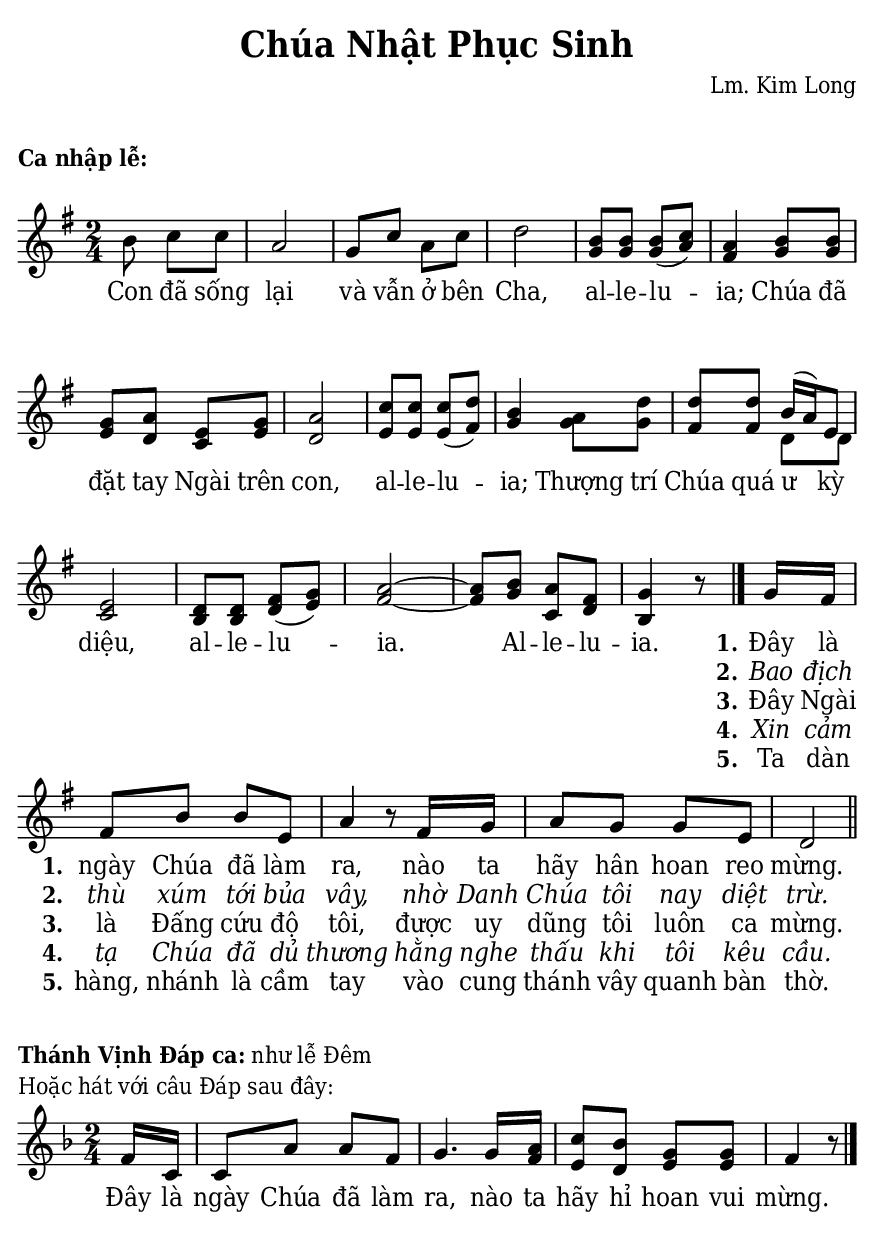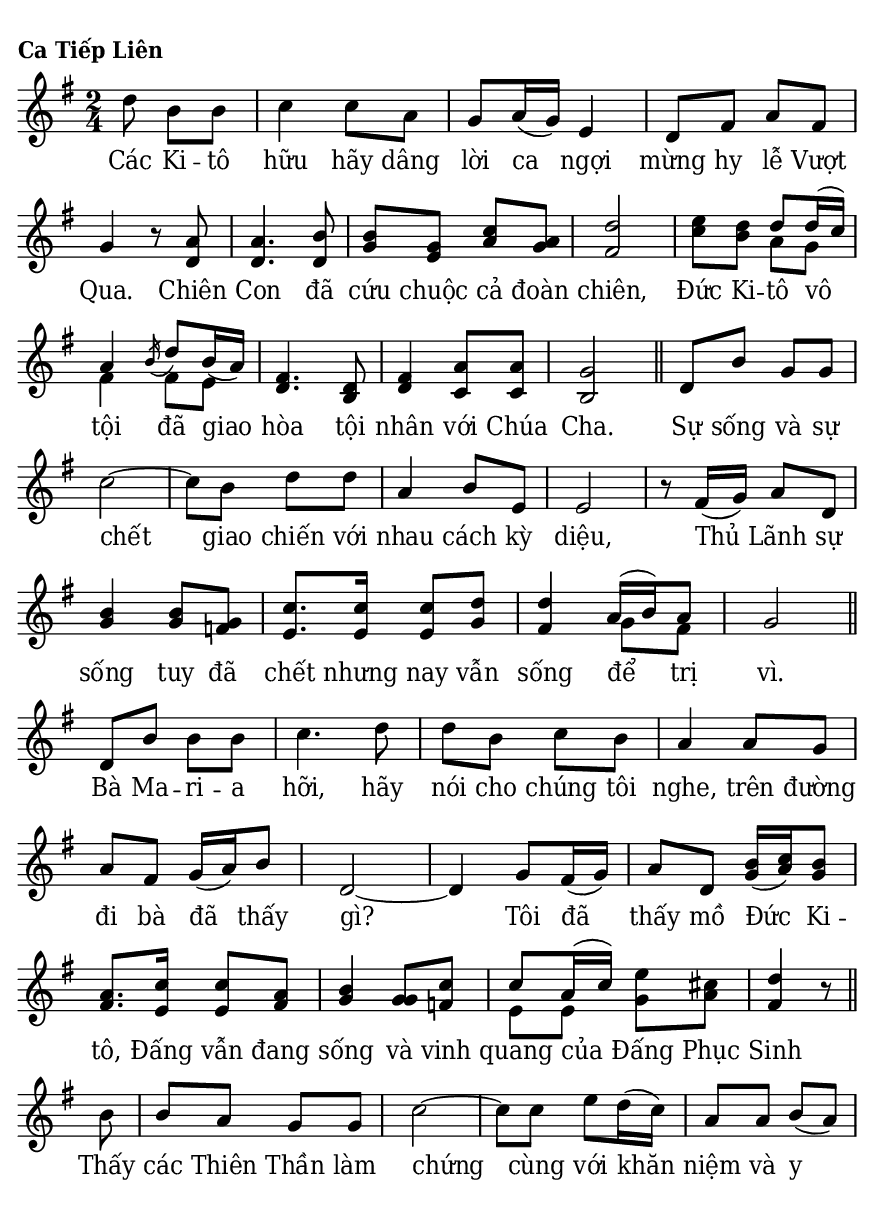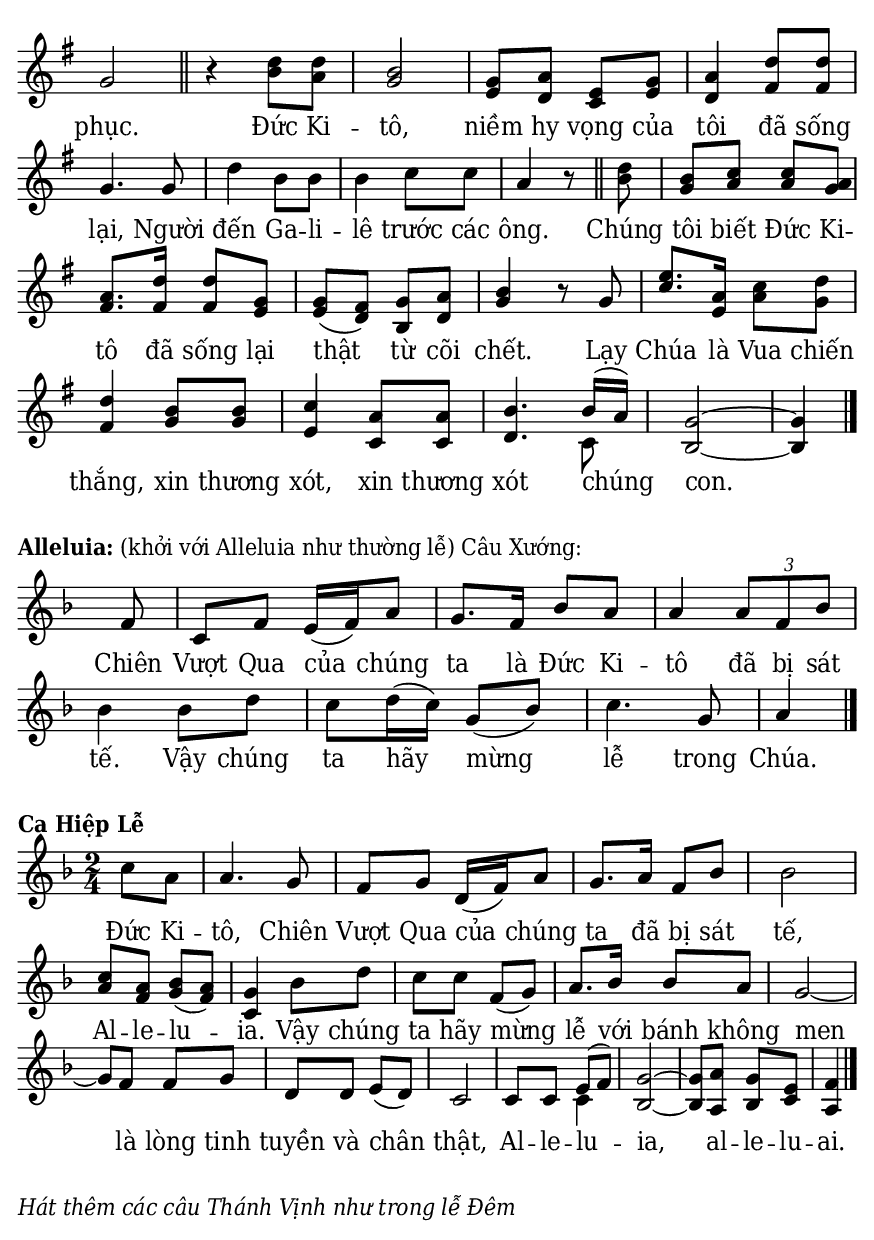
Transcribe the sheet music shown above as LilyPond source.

% Cài đặt chung
\version "2.22.1"
\include "english.ly"

\header {
  title = "Chúa Nhật Phục Sinh"
  composer = "Lm. Kim Long"
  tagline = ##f
}

% mã nguồn cho những chức năng chưa hỗ trợ trong phiên bản lilypond hiện tại
% cung cấp bởi cộng đồng lilypond khi gửi email đến lilypond-user@gnu.org
% in số phiên khúc trên mỗi dòng
#(define (add-grob-definition grob-name grob-entry)
     (set! all-grob-descriptions
           (cons ((@@ (lily) completize-grob-entry)
                  (cons grob-name grob-entry))
                 all-grob-descriptions)))

#(add-grob-definition
    'StanzaNumberSpanner
    `((direction . ,LEFT)
      (font-series . bold)
      (padding . 1.0)
      (side-axis . ,X)
      (stencil . ,ly:text-interface::print)
      (X-offset . ,ly:side-position-interface::x-aligned-side)
      (Y-extent . ,grob::always-Y-extent-from-stencil)
      (meta . ((class . Spanner)
               (interfaces . (font-interface
                              side-position-interface
                              stanza-number-interface
                              text-interface))))))

\layout {
    \context {
      \Global
      \grobdescriptions #all-grob-descriptions
    }
    \context {
      \Score
      \remove Stanza_number_align_engraver
      \consists
        #(lambda (context)
           (let ((texts '())
                 (syllables '()))
             (make-engraver
              (acknowledgers
               ((stanza-number-interface engraver grob source-engraver)
                  (set! texts (cons grob texts)))
               ((lyric-syllable-interface engraver grob source-engraver)
                  (set! syllables (cons grob syllables))))
              ((stop-translation-timestep engraver)
                 (for-each
                  (lambda (text)
                    (for-each
                     (lambda (syllable)
                       (ly:pointer-group-interface::add-grob
                        text
                        'side-support-elements
                        syllable))
                     syllables))
                  texts)
                 (set! syllables '())))))
    }
    \context {
      \Lyrics
      \remove Stanza_number_engraver
      \consists
        #(lambda (context)
           (let ((text #f)
                 (last-stanza #f))
             (make-engraver
              ((process-music engraver)
                 (let ((stanza (ly:context-property context 'stanza #f)))
                   (if (and stanza (not (equal? stanza last-stanza)))
                       (let ((column (ly:context-property context
'currentCommandColumn)))
                         (set! last-stanza stanza)
                         (if text
                             (ly:spanner-set-bound! text RIGHT column))
                         (set! text (ly:engraver-make-grob engraver
'StanzaNumberSpanner '()))
                         (ly:grob-set-property! text 'text stanza)
                         (ly:spanner-set-bound! text LEFT column)))))
              ((finalize engraver)
                 (if text
                     (let ((column (ly:context-property context
'currentCommandColumn)))
                       (ly:spanner-set-bound! text RIGHT column)))))))
      \override StanzaNumberSpanner.horizon-padding = 10000
    }
}

stanzaReminderOff =
  \temporary \override StanzaNumberSpanner.after-line-breaking =
     #(lambda (grob)
        ;; Can be replaced with (not (first-broken-spanner? grob)) in 2.23.
        (if (let ((siblings (ly:spanner-broken-into (ly:grob-original grob))))
              (and (pair? siblings)
                   (not (eq? grob (car siblings)))))
            (ly:grob-suicide! grob)))

stanzaReminderOn = \undo \stanzaReminderOff
% kết thúc mã nguồn

% Nhạc
nhacMauMot = \relative c'' {
  \key g \major
  \time 2/4
  \partial 4. b8 c c |
  a2 |
  g8 c a c |
  d2 |
  <<
    {
      b8 b b (c) |
      a4 b8 b |
      g a e g |
      a2 |
      c8 c c (d) |
      b4 a8 d |
      d d
    }
    {
      g,8 g g (a) |
      fs4 g8 g |
      e d c e |
      d2 |
      e8 e e (fs) |
      g4 g8 g |
      fs fs
    }
  >>
  <<
    {
      \voiceOne
      b16 (a) e8
    }
    \new Voice = "splitpart" {
      \voiceTwo
      d8 d
    }
  >>
  \oneVoice
  <<
    {
      e2 |
      d8 d fs (g) |
      a2 ~ |
      a8 b a fs |
      g4
    }
    {
      c,2 |
      b8 b d (e) |
      fs2 ~ |
      fs8 g c, d |
      b4
    }
  >>
   r8 \bar "|."
   
   g'16 fs |
   fs8 b b e, |
   a4 r8 fs16 g |
   a8 g g e |
   d2 \bar "||"
}

nhacMauHai = \relative c' {
  \key f \major
  \time 2/4
  \partial 8 f16 c |
  c8 a' a f |
  g4. g16
  <a f> |
  <c e,>8 <bf d,> <g e> <g e> |
  f4 r8 \bar "|."
}

nhacMauBa = \relative c'' {
  \key g \major
  \time 2/4
  \partial 4. d8 b b |
  c4 c8 a |
  g a16 (g) e4 |
  d8 fs a fs |
  g4 r8
  <<
    {
      a |
      a4. b8 |
      b g c a |
      d2 |
      e8 d
    }
    {
      d,8 |
      d4. d8 |
      g e a g |
      fs2 |
      c'8 b
    }
  >>
  <<
    {
      \voiceOne
      d8 d16 (c) |
      a4 \slashedGrace { b16 _( } d8) b16 _(a) |
    }
    \new Voice = "splitpart" {
      \voiceTwo
      a8 g |
      fs4 fs8 e |
    }
  >>
  \oneVoice
  <<
    {
      fs4. d8 |
      fs4 a8 a |
      g2 \bar "||"
    }
    {
      d4. b8 |
      d4 c8 c |
      b2
    }
  >>
  
  d8 b' g g |
  c2 ~ |
  c8 b d d |
  a4 b8 e, |
  e2 |
  r8 fs16 (g) a8 d, |
  <<
    {
      b'4 b8 g |
      c8. c16 c8 d |
      d4
    }
    {
      g,4 g8 f! |
      e8. e16 e8 g |
      fs4
    }
  >>
  <<
    {
      \voiceOne
      a16 (b) a8
    }
    \new Voice = "splitpart" {
      \voiceTwo
      g8 fs
    }
  >>
  \oneVoice
  g2 \bar "||"
  
  d8 b' b b |
  c4. d8 |
  d b c b |
  a4 a8 g |
  a fs g16 (a) b8 |
  d,2 ~ |
  d4 g8 fs16 (g) |
  a8 d,
  <<
    {
      b'16 (c) b8 |
      a8. c16 c8 a |
      b4 g8 c |
    }
    {
      g16 (a) g8 |
      fs8. e16 e8 fs |
      g4 g8 f! |
    }
  >>
  <<
    {
      \voiceOne
      c'8 a16 (c)
    }
    \new Voice = "splitpart" {
      \voiceTwo
      e,8 e
    }
  >>
  \oneVoice
  <e' g,>8 <cs a> |
  <d fs,>4 r8 \bar "||"
  
  b8 |
  b a g g |
  c2 ~ |
  c8 c e d16 (c) |
  a8 a b (a) |
  g2 \bar "||"
  r4
  <<
    {
      d'8 d |
      b2 |
      g8 a e g |
      a4 d8 d
    }
    {
      b8 a |
      g2 |
      e8 d c e |
      d4 fs8 fs
    }
  >>
  g4. g8 |
  d'4 b8 b |
  b4 c8 c |
  a4 r8 \bar "||"
  
  <<
    {
      d8 |
      b c c a |
      a8. d16 d8 g, |
      g (fs) g a |
      b4
    }
    {
      b8 |
      g a a g |
      fs8. fs16 fs8 e |
      e (d) b d |
      g4
    }
  >>
  r8 g
  <<
    {
      e'8. a,16 c8 d |
      d4 b8 b |
      c4 a8 a |
      b4.
    }
    {
      c8. e,16 a8 g |
      fs4 g8 g |
      e4 c8 c |
      d4.
    }
  >>
  <<
    {
      \voiceOne
      b'16 (a) |
    }
    \new Voice = "splitpart" {
      \voiceTwo
      c,8 |
    }
  >>
  \oneVoice
  <g' b,>2 ~ |
  <g b,>4 \bar "|."
}

nhacMauBon = \relative c' {
  \key f \major
  \time 2/4
  \partial 8 f8 |
  c f e16 (f) a8 |
  g8. f16 bf8 a |
  a4 \tuplet 3/2 { a8 f bf } |
  bf4 bf8 d |
  c d16 (c) g8 (bf) |
  c4. g8 |
  a4 \bar "|."
}

nhacMauNam = \relative c'' {
  \key f \major
  \time 2/4
  \partial 4 c8 a |
  a4. g8 |
  f g d16 (f) a8 |
  g8. a16 f8 bf |
  bf2 |
  <c a>8 <a f> <bf g> (<a f>) |
  <g c,>4 bf8 d |
  c c f, (g) |
  a8. bf16 bf8 a |
  g2 ~ |
  g8 f f g |
  d d e (d) |
  c2 |
  c8 c
  <<
    {
      \voiceOne
      e8 (f)
    }
    \new Voice = "splitpart" {
      \voiceTwo
      c4
    }
  >>
  \oneVoice
  <<
    {
      g'2 ~ |
      g8 a g e |
      f4 \bar "|."
    }
    {
      bf,2 ~ |
      bf8 a bf c |
      a4
    }
  >>
}

% Lời
loiMauMot = \lyricmode {
  Con đã sống lại và vẫn ở bên Cha,
  al -- le -- lu -- ia;
  Chúa đã đặt tay Ngài trên con,
  al -- le -- lu -- ia;
  Thượng trí Chúa quá ư kỳ diệu,
  al -- le -- lu -- ia.
  Al -- le -- lu -- ia.
  <<
    {
      \set stanza = "1."
      Đây là ngày Chúa đã làm ra,
      nào ta hãy hân hoan reo mừng.
    }
    \new Lyrics {
      \set associatedVoice = "beSop"
      \set stanza = "2."
      \override Lyrics.LyricText.font-shape = #'italic
      Bao địch thù xúm tới bủa vây,
      nhờ Danh Chúa tôi nay diệt trừ.
    }
    \new Lyrics {
      \set associatedVoice = "beSop"
      \set stanza = "3."
      Đây Ngài là Đấng cứu độ tôi,
      được uy dũng tôi luôn ca mừng.
    }
    \new Lyrics {
      \set associatedVoice = "beSop"
      \set stanza = "4."
      \override Lyrics.LyricText.font-shape = #'italic
      Xin cảm tạ Chúa đã dủ thương hằng nghe thấu khi tôi kêu cầu.
    }
    \new Lyrics {
      \set associatedVoice = "beSop"
      \set stanza = "5."
      Ta dàn hàng, nhánh là cầm tay vào cung thánh
      vây quanh bàn thờ.
    }
  >>
}

loiMauHai = \lyricmode {
  Đây là ngày Chúa đã làm ra,
  nào ta hãy hỉ hoan vui mừng.
}

loiMauBa = \lyricmode {
  Các Ki -- tô hữu hãy dâng lời ca ngợi mừng hy lễ Vượt Qua.
  Chiên Con đã cứu chuộc cả đoàn chiên,
  Đức Ki -- tô vô tội đã giao hòa tội nhân với Chúa Cha.
  Sự sống và sự chết giao chiến với nhau cách kỳ diệu,
  Thủ Lãnh sự sống tuy đã chết nhưng nay vẫn sống để trị vì.
  Bà Ma -- ri -- a hỡi, hãy nói cho chúng tôi nghe,
  trên đường đi bà đã thấy gì?
  Tôi đã thấy mồ Đức Ki -- tô, Đấng vẫn đang sống
  và vinh quang của Đấng Phục Sinh
  Thấy các Thiên Thần làm chứng cùng với khăn niệm và y phục.
  Đức Ki -- tô, niềm hy vọng của tôi đã sống lại,
  Người đến Ga -- li -- lê trước các ông.
  Chúng tôi biết Đức Ki -- tô đã sống lại thật từ cõi chết.
  Lạy Chúa là Vua chiến thắng,
  xin thương xót, xin thương xót chúng con.
}

loiMauBon = \lyricmode {
  Chiên Vượt Qua của chúng ta là Đức Ki -- tô đã bị sát tế.
  Vậy chúng ta hãy mừng lễ trong Chúa.
}

loiMauNam = \lyricmode {
  Đức Ki -- tô, Chiên Vượt Qua của chúng ta đã bị sát tế,
  Al -- le -- lu -- ia.
  Vậy chúng ta hãy mừng lễ với bánh không men
  là lòng tinh tuyền và chân thật,
  Al -- le -- lu -- ia, al -- le -- lu -- ai.
}

% Dàn trang
\paper {
  #(set-paper-size "a5")
  top-margin = 3\mm
  bottom-margin = 3\mm
  left-margin = 3\mm
  right-margin = 3\mm
  indent = #0
  #(define fonts
	 (make-pango-font-tree "Deja Vu Serif Condensed"
	 		       "Deja Vu Serif Condensed"
			       "Deja Vu Serif Condensed"
			       (/ 20 20)))
  print-page-number = ##f
  page-count = 3
}

\markup {
  \vspace #2
  \bold "Ca nhập lễ:"
}

\score {
  <<
    \new Staff <<
        \clef treble
        \new Voice = beSop {
          \nhacMauMot
        }
      \new Lyrics \lyricsto beSop \loiMauMot
    >>
  >>
  \layout {
    \override Lyrics.LyricSpace.minimum-distance = #0.6
    \override Score.BarNumber.break-visibility = ##(#f #f #f)
    \override Score.SpacingSpanner.uniform-stretching = ##t
    ragged-last = ##f
  }
}

\markup {
  \vspace #2
  \column {
      \left-align {
        \line {
          \bold "Thánh Vịnh Đáp ca:" \normal-text "như lễ Đêm"
        }
        \line {
          "Hoặc hát với câu Đáp sau đây:"
        }
      }
  }
}

\score {
  <<
    \new Staff <<
        \clef treble
        \new Voice = beSop {
          \nhacMauHai
        }
      \new Lyrics \lyricsto beSop \loiMauHai
    >>
  >>
  \layout {
    \override Lyrics.LyricSpace.minimum-distance = #1
    \override Score.BarNumber.break-visibility = ##(#f #f #f)
    \override Score.SpacingSpanner.uniform-stretching = ##t
    ragged-last = ##f
  }
}

\pageBreak

\markup {
  \vspace #2
  \bold "Ca Tiếp Liên"
}

\score {
  <<
    \new Staff <<
        \clef treble
        \new Voice = beSop {
          \nhacMauBa
        }
      \new Lyrics \lyricsto beSop \loiMauBa
    >>
  >>
  \layout {
    \override Lyrics.LyricSpace.minimum-distance = #0.8
    \override LyricHyphen.minimum-distance = #1
    \override Score.BarNumber.break-visibility = ##(#f #f #f)
    \override Score.SpacingSpanner.uniform-stretching = ##t
    ragged-last = ##f
  }
}

\markup {
  \vspace #2
  \bold "Alleluia:" \normal-text "(khởi với Alleluia như thường lễ) Câu Xướng:"
}


\score {
  <<
    \new Staff <<
        \clef treble
        \new Voice = beSop {
          \nhacMauBon
        }
      \new Lyrics \lyricsto beSop \loiMauBon
    >>
  >>
  \layout {
    %indent = 15
    \override Staff.TimeSignature.transparent = ##t
    \override Lyrics.LyricSpace.minimum-distance = #1
    \override LyricHyphen.minimum-distance = #1
    \override Score.BarNumber.break-visibility = ##(#f #f #f)
    \override Score.SpacingSpanner.uniform-stretching = ##t
    ragged-last = ##f
  }
}

\markup {
  \vspace #2
  \bold "Ca Hiệp Lễ"
}

\score {
  <<
    \new Staff <<
        \clef treble
        \new Voice = beSop {
          \nhacMauNam
        }
      \new Lyrics \lyricsto beSop \loiMauNam
    >>
  >>
  \layout {
    %indent = 15
    \override Lyrics.LyricSpace.minimum-distance = #0.8
    \override LyricHyphen.minimum-distance = #1.5
    \override Score.BarNumber.break-visibility = ##(#f #f #f)
    \override Score.SpacingSpanner.uniform-stretching = ##t
    ragged-last = ##f
  }
}

\markup {
  \vspace #2
  \italic "Hát thêm các câu Thánh Vịnh như trong lễ Đêm"
}
